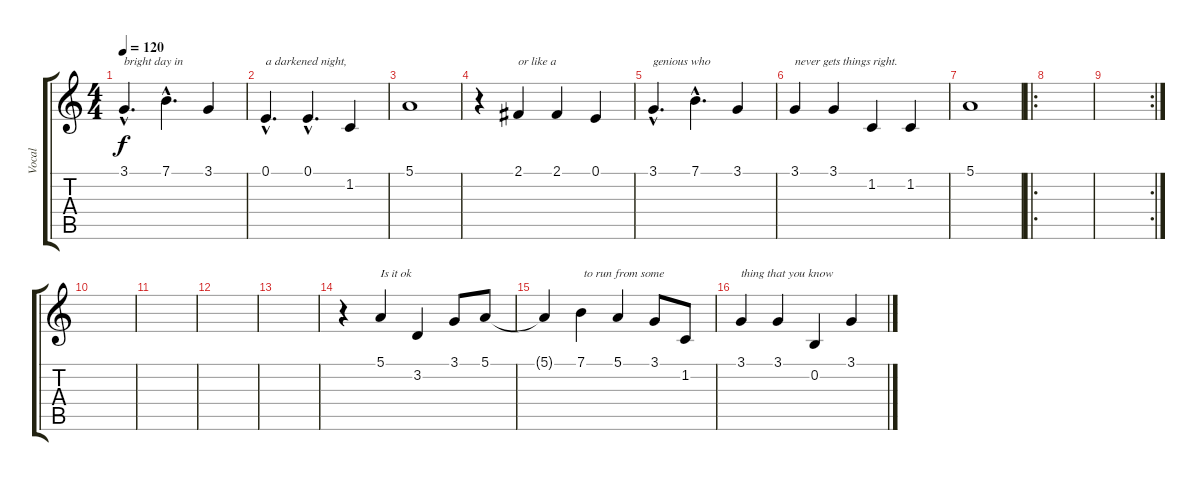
\track ("Vocal" "Vocal") {instrument tenorsax}
\staff {score tabs}
\tuning (E4 B3 G3 D3 A2 E2) {hide}
\ts (4 4)
\tempo 120
\clef g2
\ks c
3.1{hac}.4{d txt "bright day in " dy f} 7.1{hac}.4{d} 3.1.4 |
0.1{hac}.4{d txt "a darkened night,"} 0.1{hac}.4{d} 1.2.4 |
5.1.1 |
r.4 2.1.4{txt "or like a"} 2.1.4 0.1.4 |
3.1{hac}.4{d txt "genious who"} 7.1{hac}.4{d} 3.1.4 |
3.1.4{txt "never gets things right."} 3.1.4 1.2.4 1.2.4 |
5.1.1 |
\ro
|
\rc 2
|
|
|
|
|
r.4 5.1.4{txt "Is it ok"} 3.2.4 3.1.8 5.1.8 |
5.1{t}.4 7.1.4{txt " to run from some"} 5.1.4 3.1.8 1.2.8 |
3.1.4{txt "thing that you know"} 3.1.4 0.2.4 3.1.4
